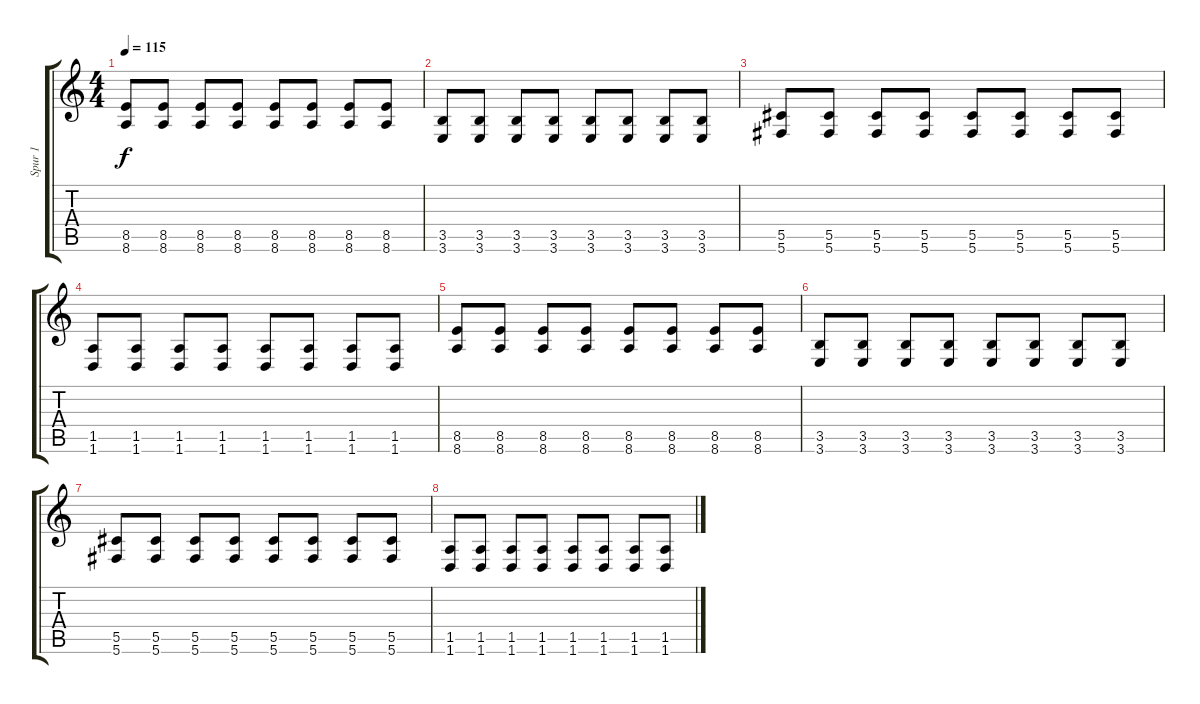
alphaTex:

\track ("Spur 1" "Spur 1") {instrument distortionguitar}
\staff {score tabs}
\tuning (Eb4 Bb3 Gb3 Db3 Ab2 Db2) {hide}
\ts (4 4)
\tempo 115
\clef g2
\ks c
(8.5 8.6).8{dy f} (8.5 8.6).8 (8.5 8.6).8 (8.5 8.6).8 (8.5 8.6).8 (8.5 8.6).8 (8.5 8.6).8 (8.5 8.6).8 |
(3.5 3.6).8 (3.5 3.6).8 (3.5 3.6).8 (3.5 3.6).8 (3.5 3.6).8 (3.5 3.6).8 (3.5 3.6).8 (3.5 3.6).8 |
(5.5 5.6).8 (5.5 5.6).8 (5.5 5.6).8 (5.5 5.6).8 (5.5 5.6).8 (5.5 5.6).8 (5.5 5.6).8 (5.5 5.6).8 |
(1.5 1.6).8 (1.5 1.6).8 (1.5 1.6).8 (1.5 1.6).8 (1.5 1.6).8 (1.5 1.6).8 (1.5 1.6).8 (1.5 1.6).8 |
(8.5 8.6).8 (8.5 8.6).8 (8.5 8.6).8 (8.5 8.6).8 (8.5 8.6).8 (8.5 8.6).8 (8.5 8.6).8 (8.5 8.6).8 |
(3.5 3.6).8 (3.5 3.6).8 (3.5 3.6).8 (3.5 3.6).8 (3.5 3.6).8 (3.5 3.6).8 (3.5 3.6).8 (3.5 3.6).8 |
(5.5 5.6).8 (5.5 5.6).8 (5.5 5.6).8 (5.5 5.6).8 (5.5 5.6).8 (5.5 5.6).8 (5.5 5.6).8 (5.5 5.6).8 |
(1.5 1.6).8 (1.5 1.6).8 (1.5 1.6).8 (1.5 1.6).8 (1.5 1.6).8 (1.5 1.6).8 (1.5 1.6).8 (1.5 1.6).8
